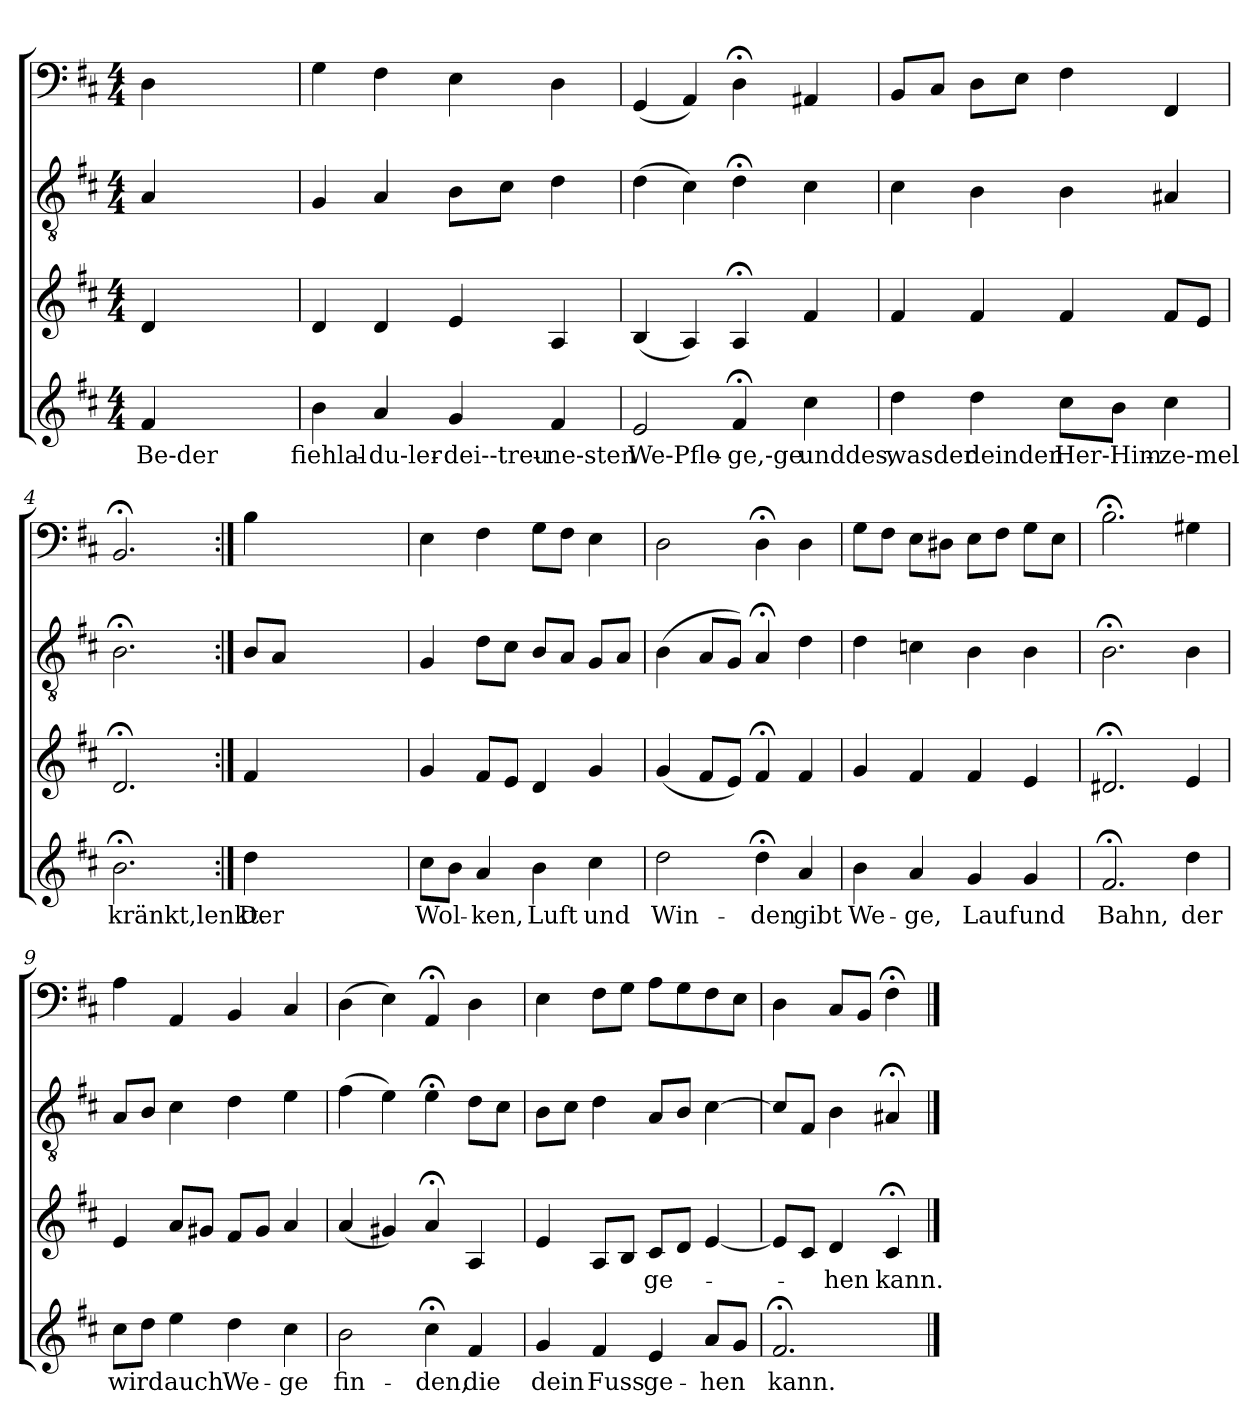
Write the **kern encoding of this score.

**kern	**text	**kern	**text	**kern	**kern
*part4	*part4	*part3	*part3	*part2	*part1
*staff4	*staff4	*staff3	*staff3	*staff2	*staff1
*clefG2	*	*clefG2	*	*clefGv2	*clefF4
*k[f#c#]	*	*k[f#c#]	*	*k[f#c#]	*k[f#c#]
*b:	*	*b:	*	*b:	*b:
*M4/4	*	*M4/4	*	*M4/4	*M4/4
=	=	=	=	=	=
4f#/	Be-der	4d/	.	4A/	4D\
2ryy	.	2ryy	.	2ryy	2ryy
4ryy	.	4ryy	.	4ryy	4ryy
=1	=1	=1	=1	=1	=1
4b\	-fiehlal-	4d/	.	4G/	4G\
4a/	du-ler-	4d/	.	4A/	4F#\
4g/	dei--treu-	4e/	.	8B\L	4E\
.	.	.	.	8c#\J	.
4f#/	-ne-sten	4A/	.	4d\	4D\
=2	=2	=2	=2	=2	=2
2e/	We-Pfle-	(4B/	.	(4d\	(4GG/
.	.	4A/)	.	4c#\)	4AA/)
4f#;</	-ge,-ge	4A;</	.	4d;<\	4D;<\
4cc#\	unddes,	4f#/	.	4c#\	4AA#X/
=3	=3	=3	=3	=3	=3
4dd\	wasder	4f#/	.	4c#\	8BB/L
.	.	.	.	.	8C#/J
4dd\	deinden	4f#/	.	4B\	8D\L
.	.	.	.	.	8E\J
8cc#\L	Her-Him-	4f#/	.	4B\	4F#\
8b\J	.	.	.	.	.
4cc#\	-ze-mel	8f#/L	.	4A#X/	4FF#/
.	.	8e/J	.	.	.
=4	=4	=4	=4	=4	=4
2.b;<\	kränkt,lenkt.	2.d;</	.	2.B;<\	2.BB;</
=:|!	=:|!	=:|!	=:|!	=:|!	=:|!
4dd\	Der	4f#/	.	8B/L	4B\
.	.	.	.	8A/J	.
2ryy	.	2ryy	.	2ryy	2ryy
4ryy	.	4ryy	.	4ryy	4ryy
=5	=5	=5	=5	=5	=5
8cc#\L	Wol-	4g/	.	4G/	4E\
8b\J	.	.	.	.	.
4a/	-ken,	8f#/L	.	8d\L	4F#\
.	.	8e/J	.	8c#\J	.
4b\	Luft	4d/	.	8B/L	8G\L
.	.	.	.	8A/J	8F#\J
4cc#\	und	4g/	.	8G/L	4E\
.	.	.	.	8A/J	.
=6	=6	=6	=6	=6	=6
2dd\	Win-	(4g/	.	(4B\	2D\
.	.	8f#/L	.	8A/L	.
.	.	8e/J)	.	8G/J)	.
4dd;<\	-den	4f#;</	.	4A;</	4D;<\
4a/	gibt	4f#/	.	4d\	4D\
=7	=7	=7	=7	=7	=7
4b\	We-	4g/	.	4d\	8G\L
.	.	.	.	.	8F#\J
4a/	-ge,	4f#/	.	4cn\	8E\L
.	.	.	.	.	8D#X\J
4g/	Lauf	4f#/	.	4B\	8E\L
.	.	.	.	.	8F#\J
4g/	und	4e/	.	4B\	8G\L
.	.	.	.	.	8E\J
=8	=8	=8	=8	=8	=8
2.f#;</	Bahn,	2.d#X;</	.	2.B;<\	2.B;<\
4dd\	der	4e/	.	4B\	4G#X\
=9	=9	=9	=9	=9	=9
8cc#\L	wird	4e/	.	8A/L	4A\
8dd\J	.	.	.	8B/J	.
4ee\	auch	8a/L	.	4c#\	4AA/
.	.	8g#X/J	.	.	.
4dd\	We-	8f#/L	.	4d\	4BB/
.	.	8g#/J	.	.	.
4cc#\	-ge	4a/	.	4e\	4C#/
=10	=10	=10	=10	=10	=10
2b\	fin-	(4a/	.	(4f#\	(4D\
.	.	4g#X/)	.	4e\)	4E\)
4cc#;<\	-den,	4a;</	.	4e;<\	4AA;</
4f#/	die	4A/	.	8d\L	4D\
.	.	.	.	8c#\J	.
=11	=11	=11	=11	=11	=11
4g/	dein	4e/	.	8B\L	4E\
.	.	.	.	8c#\J	.
4f#/	Fuss	8A/L	.	4d\	8F#\L
.	.	8B/J	.	.	8G\J
4e/	ge-	8c#/L	ge-	8A/L	8A\L
.	.	8d/J	.	8B/J	8G\
8a/L	-hen	[4e/	.	[4c#\	8F#\
8g/J	.	.	.	.	8E\J
=12	=12	=12	=12	=12	=12
2.f#;</	kann.	8e/L]	.	8c#/L]	4D\
.	.	8c#/J	.	8F#/J	.
.	.	4d/	-hen	4B\	8C#/L
.	.	.	.	.	8BB/J
.	.	4c#;</	kann.	4A#X;</	4F#;<\
==	==	==	==	==	==
*-	*-	*-	*-	*-	*-
